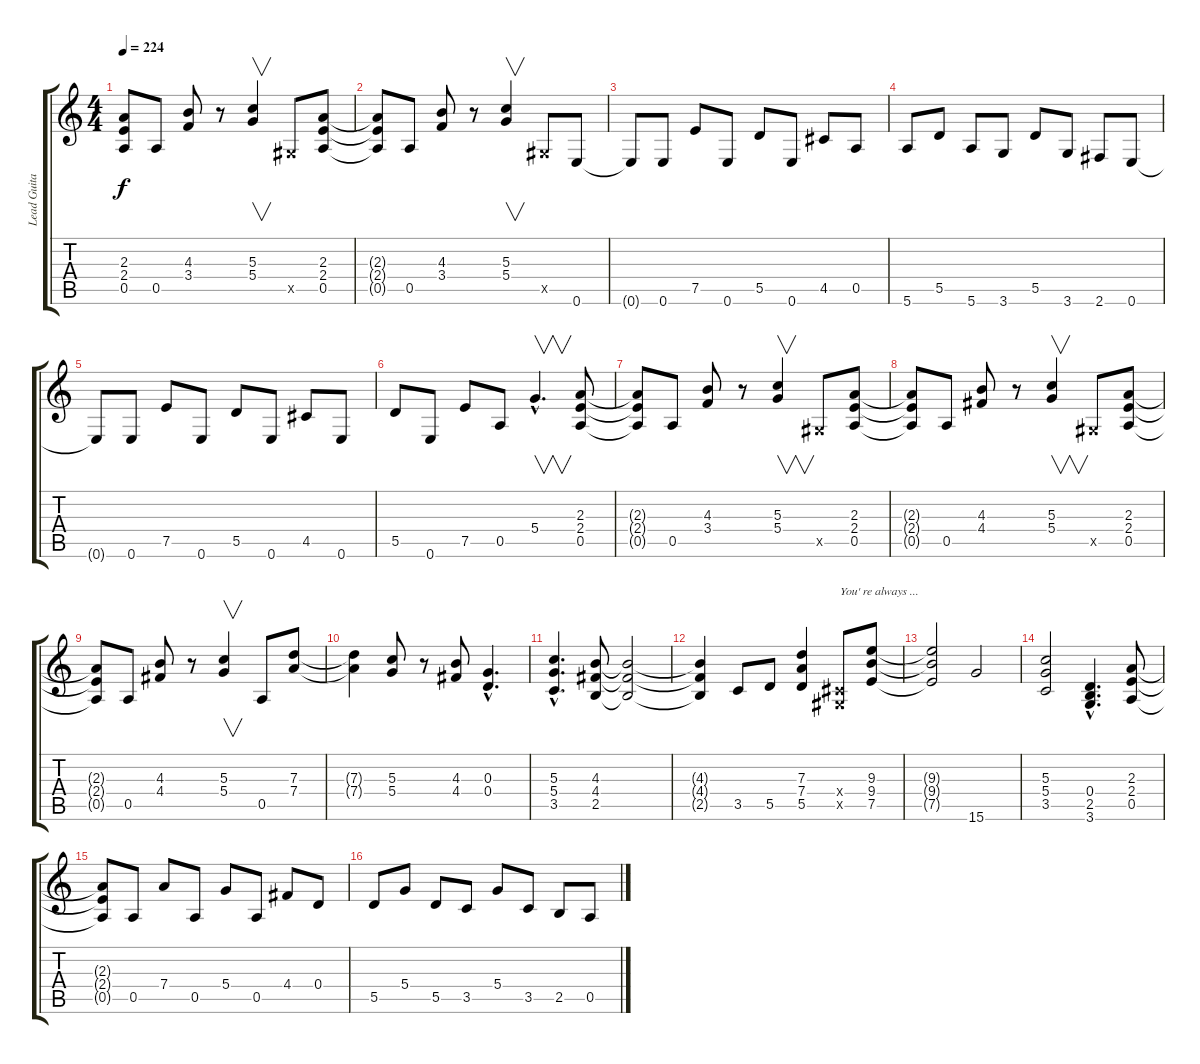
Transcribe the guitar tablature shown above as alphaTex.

\track ("Lead Guitar" "Lead Guita") {instrument distortionguitar}
\staff {score tabs}
\tuning (E4 B3 G3 D3 A2 E2) {hide}
\ts (4 4)
\tempo 224
\clef g2
\ks c
(2.3{t} 2.4{t} 0.5{t}).8{dy f} 0.5.8 (4.3 3.4).8 r.8 (5.3 5.4).4{v} -1.5{x}.8 (2.3 2.4 0.5).8 |
(2.3{t} 2.4{t} 0.5{t}).8 0.5.8 (4.3 3.4).8 r.8 (5.3 5.4).4{v} -1.5{x}.8 0.6.8 |
0.6{t}.8 0.6.8 7.5.8 0.6.8 5.5.8 0.6.8 4.5.8 0.5.8 |
5.6.8 5.5.8 5.6.8 3.6.8 5.5.8 3.6.8 2.6.8 0.6.8 |
0.6{t}.8 0.6.8 7.5.8 0.6.8 5.5.8 0.6.8 4.5.8 0.6.8 |
5.5.8 0.6.8 7.5.8 0.5.8 5.4{hac}.4{v d} (2.3 2.4 0.5).8 |
(2.3{t} 2.4{t} 0.5{t}).8 0.5.8 (4.3 3.4).8 r.8 (5.3 5.4).4{v} -1.5{x}.8 (2.3 2.4 0.5).8 |
(2.3{t} 2.4{t} 0.5{t}).8 0.5.8 (4.3 4.4).8 r.8 (5.3 5.4).4{v} -1.5{x}.8 (2.3 2.4 0.5).8 |
(2.3{t} 2.4{t} 0.5{t}).8 0.5.8 (4.3 4.4).8 r.8 (5.3 5.4).4{v} 0.5.8 (7.3 7.4).8 |
(7.3{t} 7.4{t}).4 (5.3 5.4).8 r.8 (4.3 4.4).8 (0.3{hac} 0.4{hac}).4{d} |
(5.3{hac} 5.4{hac} 3.5{hac}).4{d} (4.3 4.4 2.5).8 (4.3{t} 4.4{t} 2.5{t}).2 |
(4.3{t} 4.4{t} 2.5{t}).4 3.5.8 5.5.8 (7.3 7.4 5.5).4 (-1.4{x} -1.5{x}).8{txt "You' re always ..."} (9.3 9.4 7.5).8 |
(9.3{t} 9.4{t} 7.5{t}).2 15.6.2 |
(5.3 5.4 3.5).2 (0.4{hac} 2.5{hac} 3.6{hac}).4{d} (2.3 2.4 0.5).8 |
(2.3{t} 2.4{t} 0.5{t}).8 0.5.8 7.4.8 0.5.8 5.4.8 0.5.8 4.4.8 0.4.8 |
5.5.8 5.4.8 5.5.8 3.5.8 5.4.8 3.5.8 2.5.8 0.5.8
